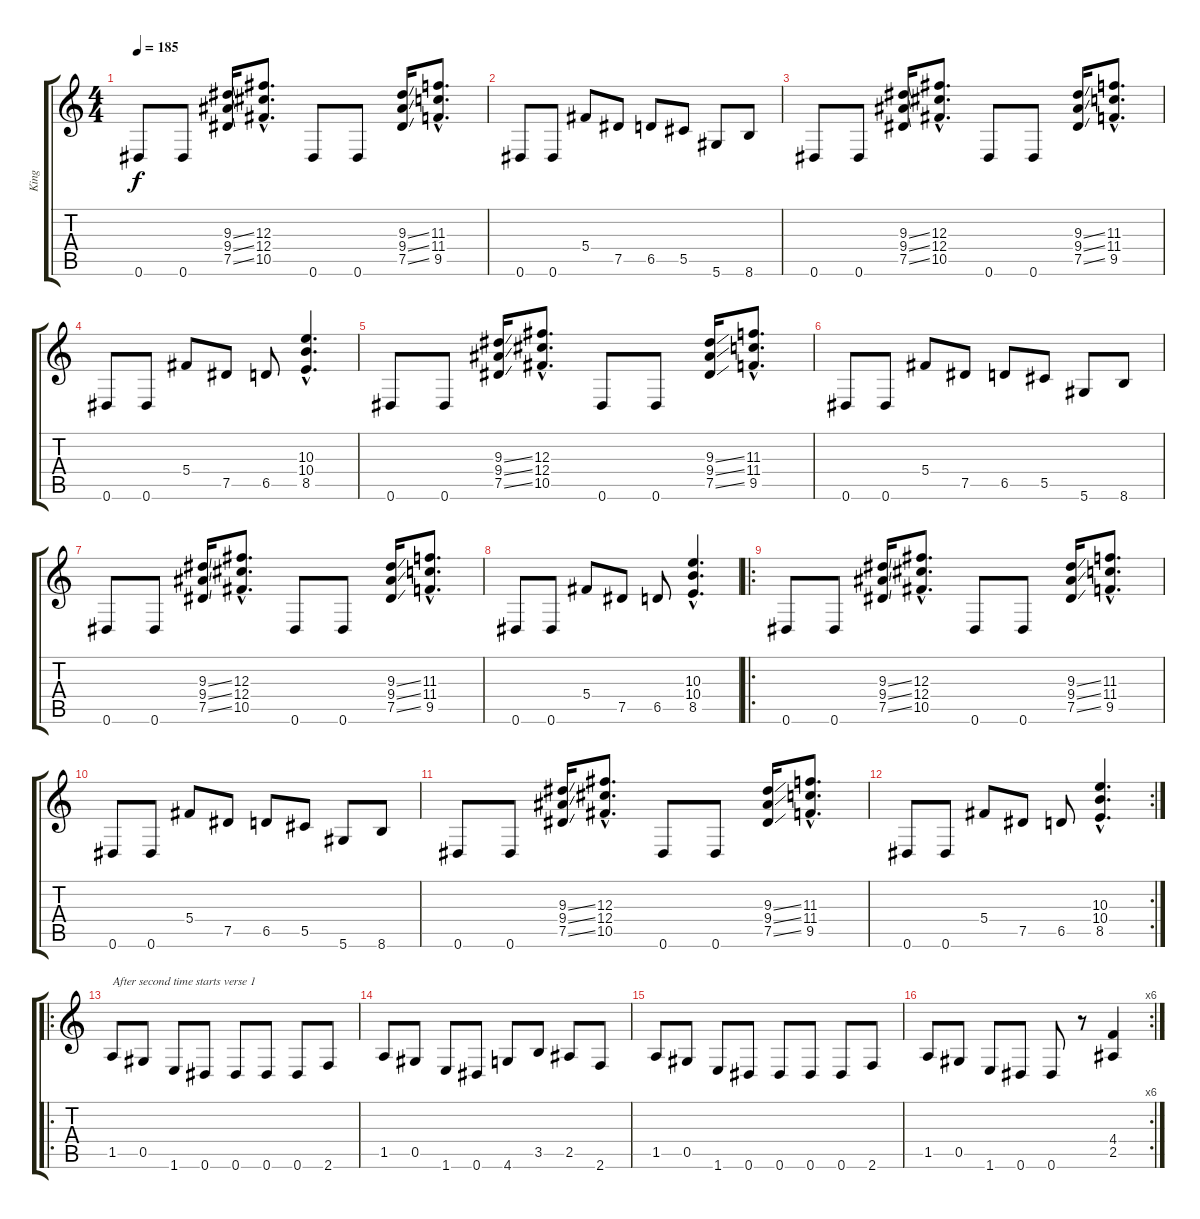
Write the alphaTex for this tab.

\track ("King" "King") {instrument distortionguitar}
\staff {score tabs}
\tuning (Eb4 Bb3 Gb3 Db3 Ab2 Eb2) {hide}
\ts (4 4)
\tempo 185
\clef g2
\ks c
0.6.8{dy f instrument distortionguitar} 0.6.8 (9.3{ss} 9.4{ss} 7.5{ss}).16 (12.3{hac} 12.4{hac} 10.5{hac}).8{d} 0.6.8 0.6.8 (9.3{ss} 9.4{ss} 7.5{ss}).16 (11.3{hac} 11.4{hac} 9.5{hac}).8{d} |
0.6.8 0.6.8 5.4.8 7.5.8 6.5.8 5.5.8 5.6.8 8.6.8 |
0.6.8 0.6.8 (9.3{ss} 9.4{ss} 7.5{ss}).16 (12.3{hac} 12.4{hac} 10.5{hac}).8{d} 0.6.8 0.6.8 (9.3{ss} 9.4{ss} 7.5{ss}).16 (11.3{hac} 11.4{hac} 9.5{hac}).8{d} |
0.6.8 0.6.8 5.4.8 7.5.8 6.5.8 (10.3{hac} 10.4{hac} 8.5{hac}).4{d} |
0.6.8 0.6.8 (9.3{ss} 9.4{ss} 7.5{ss}).16 (12.3{hac} 12.4{hac} 10.5{hac}).8{d} 0.6.8 0.6.8 (9.3{ss} 9.4{ss} 7.5{ss}).16 (11.3{hac} 11.4{hac} 9.5{hac}).8{d} |
0.6.8 0.6.8 5.4.8 7.5.8 6.5.8 5.5.8 5.6.8 8.6.8 |
0.6.8 0.6.8 (9.3{ss} 9.4{ss} 7.5{ss}).16 (12.3{hac} 12.4{hac} 10.5{hac}).8{d} 0.6.8 0.6.8 (9.3{ss} 9.4{ss} 7.5{ss}).16 (11.3{hac} 11.4{hac} 9.5{hac}).8{d} |
0.6.8 0.6.8 5.4.8 7.5.8 6.5.8 (10.3{hac} 10.4{hac} 8.5{hac}).4{d} |
\ro
0.6.8 0.6.8 (9.3{ss} 9.4{ss} 7.5{ss}).16 (12.3{hac} 12.4{hac} 10.5{hac}).8{d} 0.6.8 0.6.8 (9.3{ss} 9.4{ss} 7.5{ss}).16 (11.3{hac} 11.4{hac} 9.5{hac}).8{d} |
0.6.8 0.6.8 5.4.8 7.5.8 6.5.8 5.5.8 5.6.8 8.6.8 |
0.6.8 0.6.8 (9.3{ss} 9.4{ss} 7.5{ss}).16 (12.3{hac} 12.4{hac} 10.5{hac}).8{d} 0.6.8 0.6.8 (9.3{ss} 9.4{ss} 7.5{ss}).16 (11.3{hac} 11.4{hac} 9.5{hac}).8{d} |
\rc 2
0.6.8 0.6.8 5.4.8 7.5.8 6.5.8 (10.3{hac} 10.4{hac} 8.5{hac}).4{d} |
\ro
1.5.8{txt "After second time starts verse 1 "} 0.5.8 1.6.8 0.6.8 0.6.8 0.6.8 0.6.8 2.6.8 |
1.5.8 0.5.8 1.6.8 0.6.8 4.6.8 3.5.8 2.5.8 2.6.8 |
1.5.8 0.5.8 1.6.8 0.6.8 0.6.8 0.6.8 0.6.8 2.6.8 |
\rc 6
1.5.8 0.5.8 1.6.8 0.6.8 0.6.8 r.8 (4.4 2.5).4
